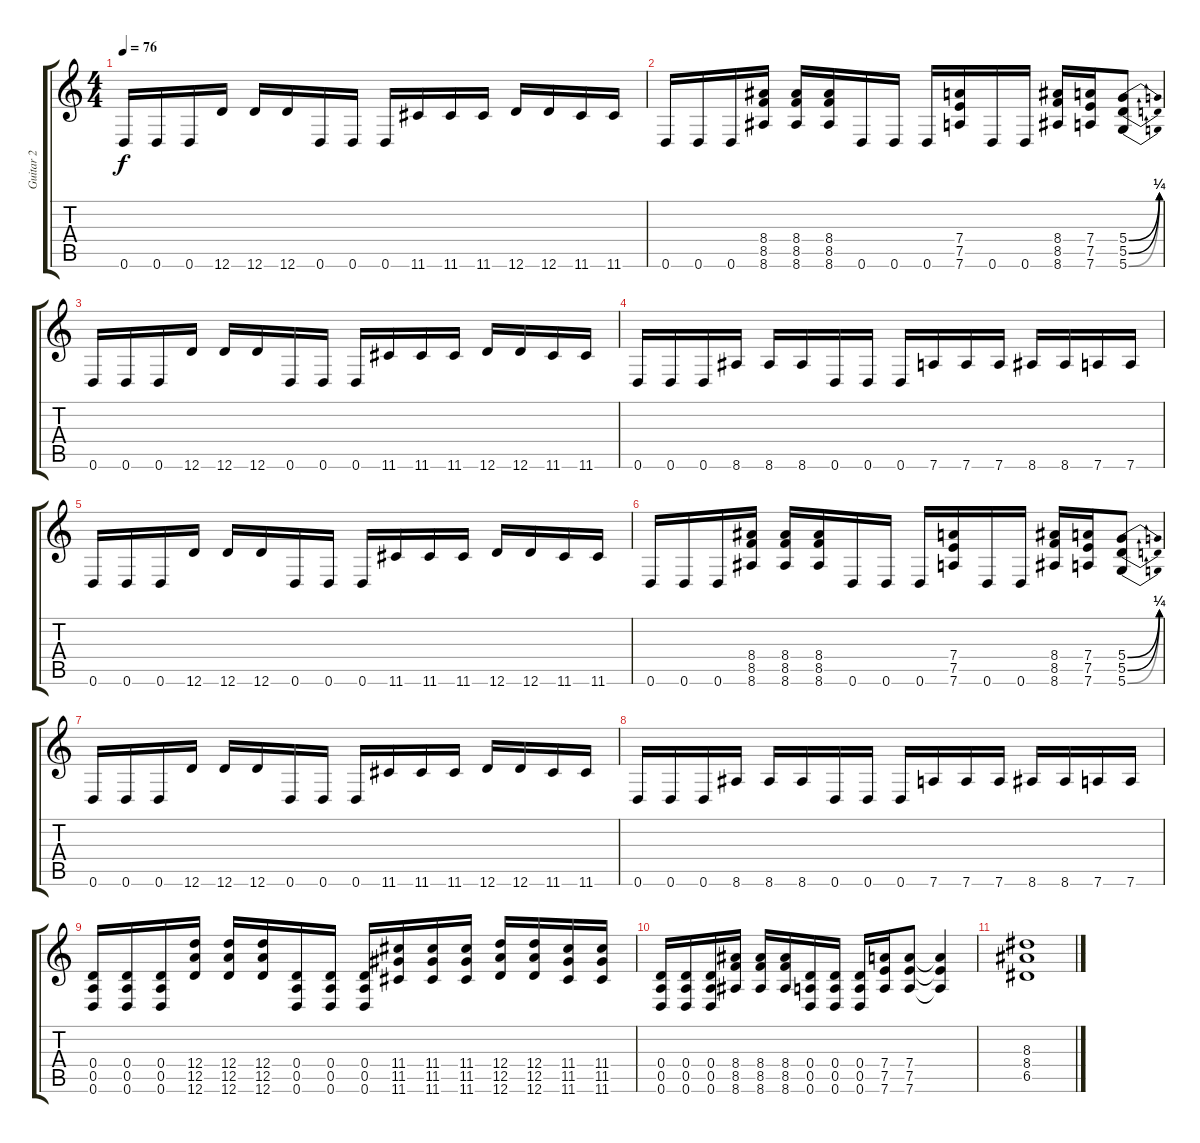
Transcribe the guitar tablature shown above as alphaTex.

\track ("Guitar 2" "Guitar 2") {instrument distortionguitar}
\staff {score tabs}
\tuning (E4 B3 G3 D3 A2 D2) {hide}
\ts (4 4)
\tempo 76
\clef g2
\ks c
0.6.16{dy f} 0.6.16 0.6.16 12.6.16 12.6.16 12.6.16 0.6.16 0.6.16 0.6.16 11.6.16 11.6.16 11.6.16 12.6.16 12.6.16 11.6.16 11.6.16 |
0.6.16 0.6.16 0.6.16 (8.4 8.5 8.6).16{instrument distortionguitar} (8.4 8.5 8.6).16 (8.4 8.5 8.6).16 0.6.16{instrument electricguitarmuted} 0.6.16 0.6.16 (7.4 7.5 7.6).16{instrument distortionguitar} 0.6.16{instrument electricguitarmuted} 0.6.16 (8.4 8.5 8.6).16{instrument distortionguitar} (7.4 7.5 7.6).16 (5.4{be (bend 0 0 60 1)} 5.5{be (bend 0 0 60 1)} 5.6{be (bend 0 0 60 1)}).8 |
0.6.16{instrument electricguitarmuted} 0.6.16 0.6.16 12.6.16 12.6.16 12.6.16 0.6.16 0.6.16 0.6.16 11.6.16 11.6.16 11.6.16 12.6.16 12.6.16 11.6.16 11.6.16 |
0.6.16 0.6.16 0.6.16 8.6.16 8.6.16 8.6.16 0.6.16 0.6.16 0.6.16 7.6.16 7.6.16 7.6.16 8.6.16 8.6.16 7.6.16 7.6.16 |
0.6.16 0.6.16 0.6.16 12.6.16 12.6.16 12.6.16 0.6.16 0.6.16 0.6.16 11.6.16 11.6.16 11.6.16 12.6.16 12.6.16 11.6.16 11.6.16 |
0.6.16 0.6.16 0.6.16 (8.4 8.5 8.6).16{instrument distortionguitar} (8.4 8.5 8.6).16 (8.4 8.5 8.6).16 0.6.16{instrument electricguitarmuted} 0.6.16 0.6.16 (7.4 7.5 7.6).16{instrument distortionguitar} 0.6.16{instrument electricguitarmuted} 0.6.16 (8.4 8.5 8.6).16{instrument distortionguitar} (7.4 7.5 7.6).16 (5.4{be (bend 0 0 60 1)} 5.5{be (bend 0 0 60 1)} 5.6{be (bend 0 0 60 1)}).8 |
0.6.16{instrument electricguitarmuted} 0.6.16 0.6.16 12.6.16 12.6.16 12.6.16 0.6.16 0.6.16 0.6.16 11.6.16 11.6.16 11.6.16 12.6.16 12.6.16 11.6.16 11.6.16 |
0.6.16 0.6.16 0.6.16 8.6.16 8.6.16 8.6.16 0.6.16 0.6.16 0.6.16 7.6.16 7.6.16 7.6.16 8.6.16 8.6.16 7.6.16 7.6.16 |
(0.4 0.5 0.6).16 (0.4 0.5 0.6).16 (0.4 0.5 0.6).16 (12.4 12.5 12.6).16{instrument distortionguitar} (12.4 12.5 12.6).16 (12.4 12.5 12.6).16 (0.4 0.5 0.6).16{instrument electricguitarmuted} (0.4 0.5 0.6).16 (0.4 0.5 0.6).16 (11.4 11.5 11.6).16{instrument distortionguitar} (11.4 11.5 11.6).16 (11.4 11.5 11.6).16 (12.4 12.5 12.6).16 (12.4 12.5 12.6).16 (11.4 11.5 11.6).16 (11.4 11.5 11.6).16 |
(0.4 0.5 0.6).16{instrument electricguitarmuted} (0.4 0.5 0.6).16 (0.4 0.5 0.6).16 (8.4 8.5 8.6).16{instrument distortionguitar} (8.4 8.5 8.6).16 (8.4 8.5 8.6).16 (0.4 0.5 0.6).16{instrument electricguitarmuted} (0.4 0.5 0.6).16 (0.4 0.5 0.6).16 (7.4 7.5 7.6).16{instrument distortionguitar} (7.4 7.5 7.6).8 (7.4{t} 7.5{t} 7.6{t}).4 |
(8.3 8.4 6.5).1{volume 2}
